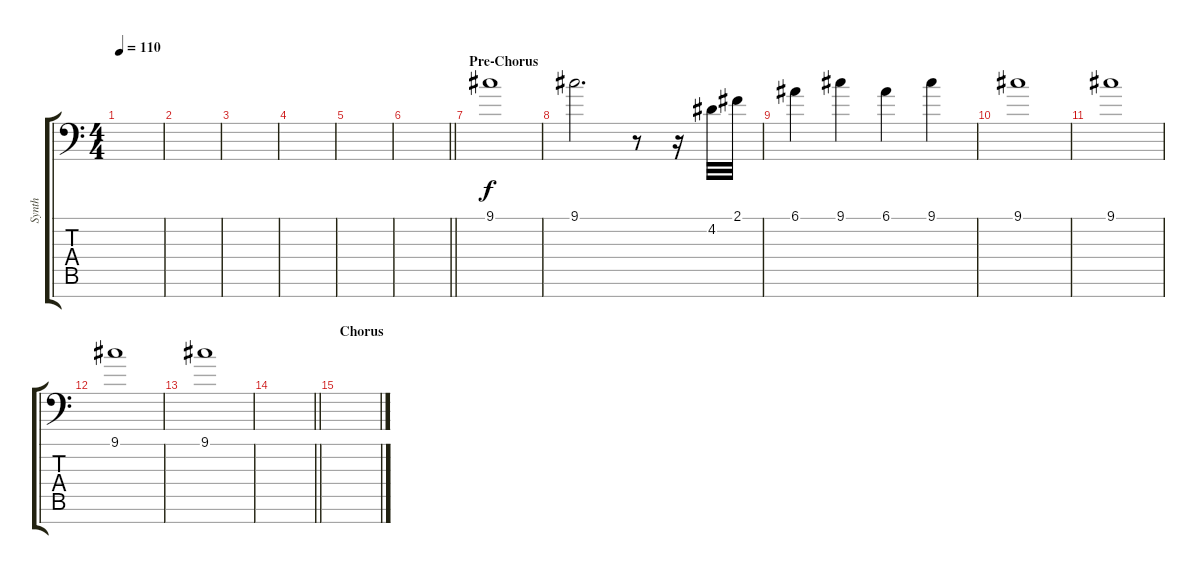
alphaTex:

\track ("Synth" "Synth") {instrument fx5brightness}
\staff {score tabs}
\tuning (E4 B3 G3 D3 A2 E2 C-1) {hide}
\ts (4 4)
\tempo 110
\clef f4
\ks c
|
|
|
|
|
\barLineRight lightlight
|
\section ("" "Pre-Chorus")
9.1.1{volume 13 instrument vibraphone} |
9.1.2{d} r.8 r.16 4.2.32{volume 10 instrument brightacousticpiano} 2.1.32 |
6.1.4 9.1.4{volume 13 instrument vibraphone} 6.1.4 9.1.4 |
9.1.1 |
9.1.1 |
9.1.1 |
9.1.1 |
\barLineRight lightlight
|
\section ("" "Chorus")
